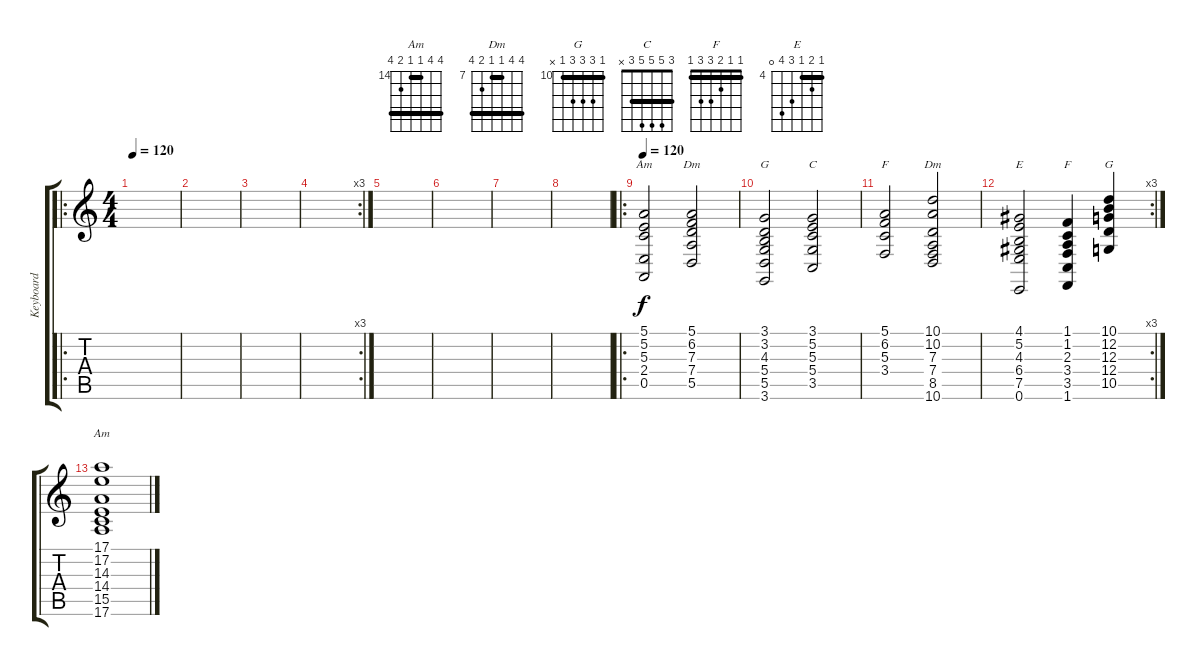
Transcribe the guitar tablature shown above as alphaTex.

\track ("Keyboard" "Keyboard") {instrument stringensemble1}
\staff {score tabs}
\tuning (E4 B3 G3 D3 A2 E2) {hide}
\chord ("Am" 5 5 5 2 0 x) {barre 5}
\chord ("Dm" 5 6 7 7 5 x) {firstfret 5 barre 5}
\chord ("G" 3 3 4 5 5 3) {barre 3}
\chord ("C" 3 5 5 5 3 x) {barre 3}
\chord ("F" 5 6 5 3 x x) {firstfret 3 barre 5}
\chord ("Dm" 10 10 7 7 8 10) {firstfret 7 barre (7 10)}
\chord ("E" 4 5 4 6 7 0) {firstfret 4 barre 4}
\chord ("F" 1 1 2 3 3 1) {barre 1}
\chord ("G" 10 12 12 12 10 x) {firstfret 10 barre 10}
\chord ("Am" 17 17 14 14 15 17) {firstfret 14 barre (14 17)}
\ro
\ts (4 4)
\tempo 120
\tempo 240
\tempo 120
\clef g2
\ks c
|
|
|
\rc 3
|
|
|
|
|
\ro
\tempo 120
(5.1 5.2 5.3 2.4 0.5).2{ch "Am"} (5.1 6.2 7.3 7.4 5.5).2{ch "Dm"} |
(3.1 3.2 4.3 5.4 5.5 3.6).2{ch "G"} (3.1 5.2 5.3 5.4 3.5).2{ch "C"} |
(5.1 6.2 5.3 3.4).2{ch "F"} (10.1 10.2 7.3 7.4 8.5 10.6).2{ch "Dm"} |
\rc 3
(4.1 5.2 4.3 6.4 7.5 0.6).2{ch "E"} (1.1 1.2 2.3 3.4 3.5 1.6).4{ch "F"} (10.1 12.2 12.3 12.4 10.5).4{ch "G"} |
(17.1 17.2 14.3 14.4 15.5 17.6).1{ch "Am"}
